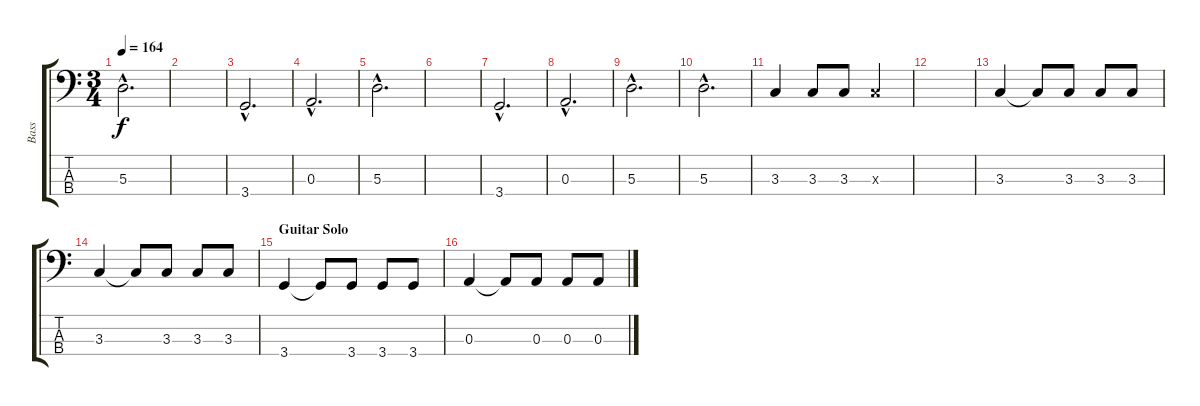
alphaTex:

\track ("Bass" "Bass") {instrument fretlessbass}
\staff {score tabs}
\tuning (G2 D2 A1 E1) {hide}
\ts (3 4)
\tempo 164
\clef f4
\ks c
5.3{hac}.2{d dy f} |
|
3.4{hac}.2{d} |
0.3{hac}.2{d} |
5.3{hac}.2{d} |
|
3.4{hac}.2{d} |
0.3{hac}.2{d} |
5.3{hac}.2{d} |
5.3{hac}.2{d} |
3.3.4 3.3.8 3.3.8 3.3{x}.4 |
|
3.3.4{volume 13} 3.3{t}.8 3.3.8 3.3.8 3.3.8 |
3.3.4 3.3{t}.8 3.3.8 3.3.8 3.3.8 |
\section ("" "Guitar Solo")
3.4.4 3.4{t}.8 3.4.8 3.4.8 3.4.8 |
0.3.4 0.3{t}.8 0.3.8 0.3.8 0.3.8
